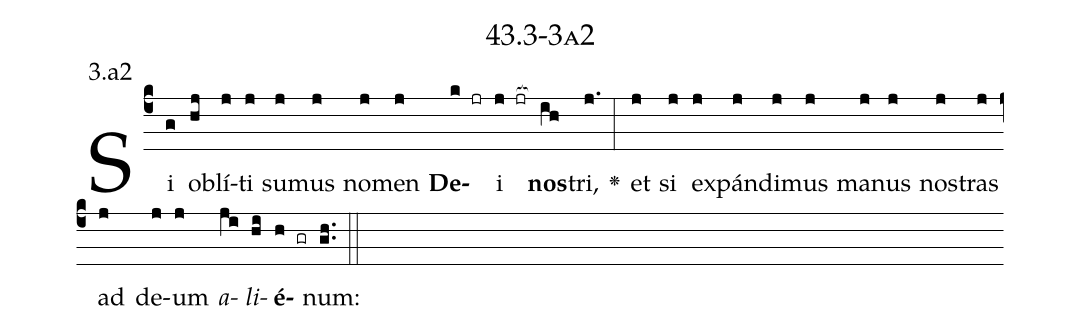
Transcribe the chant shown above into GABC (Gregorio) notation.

name: 43.3-3a2;
annotation: 3.a2;
%%
(c4)Si(g) ob(hj)lí(j)ti(j) su(j)mus(j) no(j)men(j) <b>De</b>(k jr)i(j jr[ocb:1{]) <b>nos</b>(ih[ocb:0}])tri,(j.) <v>\greheightstar</v>(:) et(j) si(j) ex(j)pán(j)di(j)mus(j) ma(j)nus(j) nos(j)tras(j) ad(j) de(j)um(j) <i>a</i>(ji)<i>li</i>(hi)<b>é</b>(h gr)num:(gh..) (::)


%E(j) u(j) o(ji) u(hi) a(h) e.(gh..) (::)
